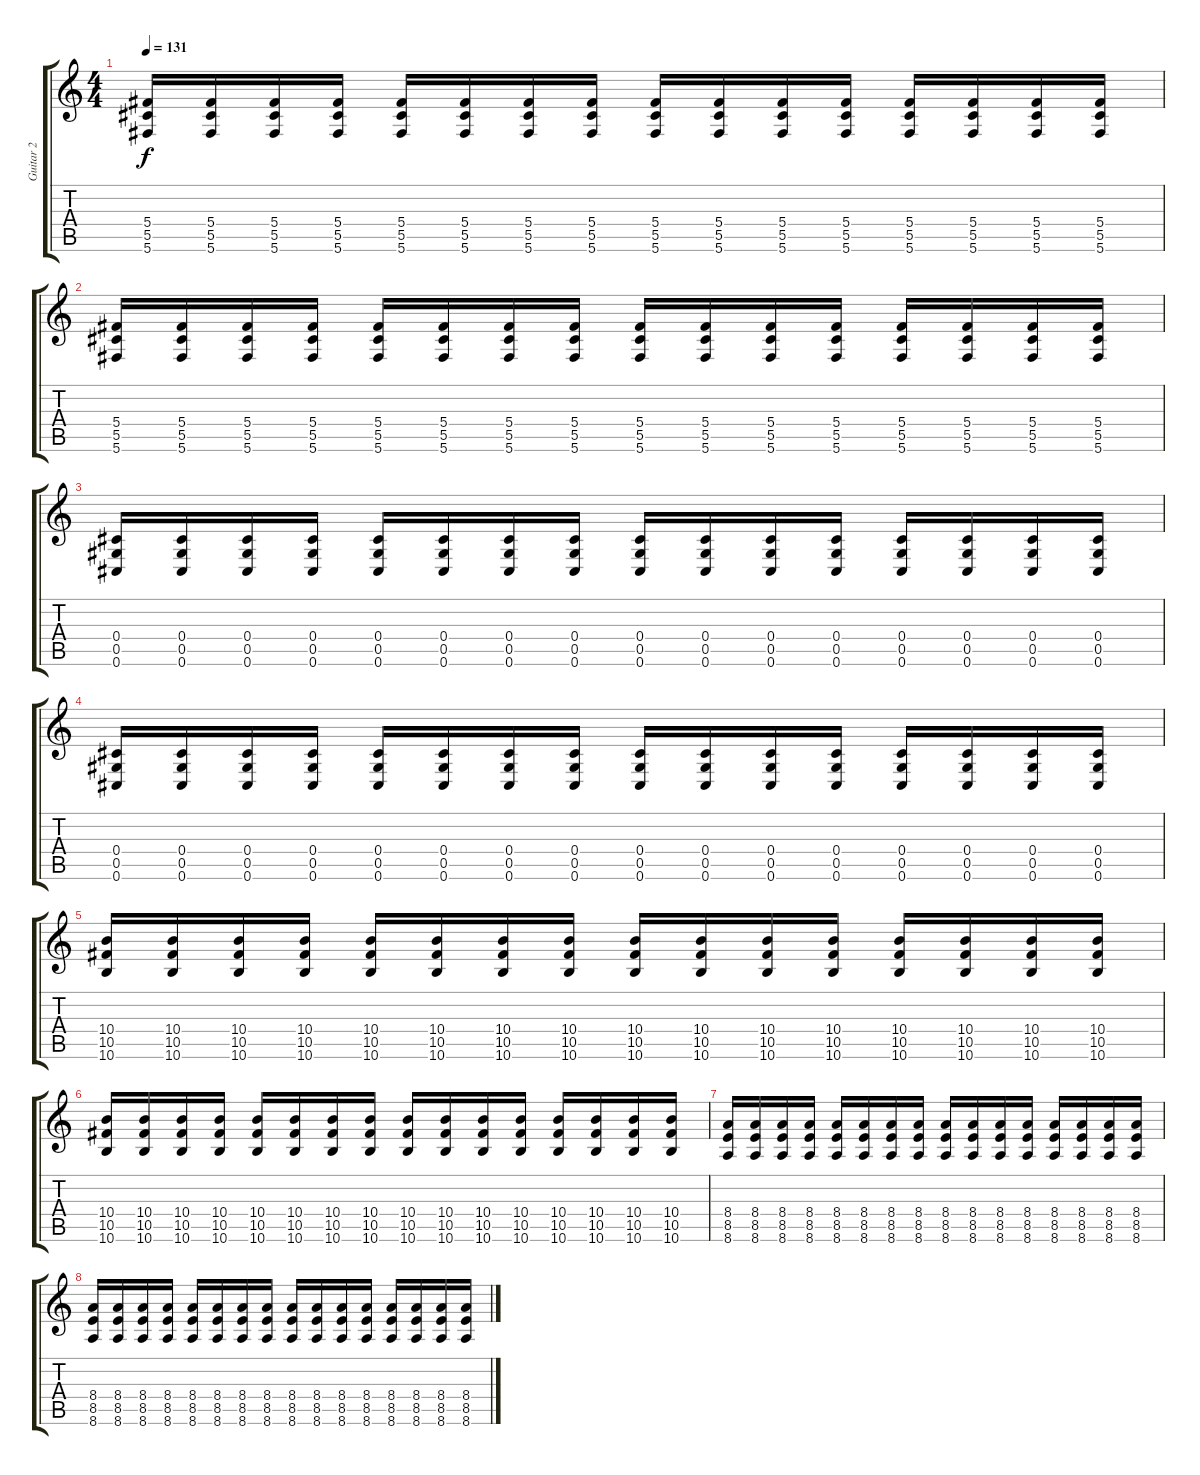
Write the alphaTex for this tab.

\track ("Guitar 2" "Guitar 2") {instrument distortionguitar}
\staff {score tabs}
\tuning (Eb4 Bb3 Gb3 Db3 Ab2 Db2) {hide}
\ts (4 4)
\tempo 131
\clef g2
\ks c
(5.4 5.5 5.6).16{dy f} (5.4 5.5 5.6).16 (5.4 5.5 5.6).16 (5.4 5.5 5.6).16 (5.4 5.5 5.6).16 (5.4 5.5 5.6).16 (5.4 5.5 5.6).16 (5.4 5.5 5.6).16 (5.4 5.5 5.6).16 (5.4 5.5 5.6).16 (5.4 5.5 5.6).16 (5.4 5.5 5.6).16 (5.4 5.5 5.6).16 (5.4 5.5 5.6).16 (5.4 5.5 5.6).16 (5.4 5.5 5.6).16 |
(5.4 5.5 5.6).16 (5.4 5.5 5.6).16 (5.4 5.5 5.6).16 (5.4 5.5 5.6).16 (5.4 5.5 5.6).16 (5.4 5.5 5.6).16 (5.4 5.5 5.6).16 (5.4 5.5 5.6).16 (5.4 5.5 5.6).16 (5.4 5.5 5.6).16 (5.4 5.5 5.6).16 (5.4 5.5 5.6).16 (5.4 5.5 5.6).16 (5.4 5.5 5.6).16 (5.4 5.5 5.6).16 (5.4 5.5 5.6).16 |
(0.4 0.5 0.6).16 (0.4 0.5 0.6).16 (0.4 0.5 0.6).16 (0.4 0.5 0.6).16 (0.4 0.5 0.6).16 (0.4 0.5 0.6).16 (0.4 0.5 0.6).16 (0.4 0.5 0.6).16 (0.4 0.5 0.6).16 (0.4 0.5 0.6).16 (0.4 0.5 0.6).16 (0.4 0.5 0.6).16 (0.4 0.5 0.6).16 (0.4 0.5 0.6).16 (0.4 0.5 0.6).16 (0.4 0.5 0.6).16 |
(0.4 0.5 0.6).16 (0.4 0.5 0.6).16 (0.4 0.5 0.6).16 (0.4 0.5 0.6).16 (0.4 0.5 0.6).16 (0.4 0.5 0.6).16 (0.4 0.5 0.6).16 (0.4 0.5 0.6).16 (0.4 0.5 0.6).16 (0.4 0.5 0.6).16 (0.4 0.5 0.6).16 (0.4 0.5 0.6).16 (0.4 0.5 0.6).16 (0.4 0.5 0.6).16 (0.4 0.5 0.6).16 (0.4 0.5 0.6).16 |
(10.4 10.5 10.6).16 (10.4 10.5 10.6).16 (10.4 10.5 10.6).16 (10.4 10.5 10.6).16 (10.4 10.5 10.6).16 (10.4 10.5 10.6).16 (10.4 10.5 10.6).16 (10.4 10.5 10.6).16 (10.4 10.5 10.6).16 (10.4 10.5 10.6).16 (10.4 10.5 10.6).16 (10.4 10.5 10.6).16 (10.4 10.5 10.6).16 (10.4 10.5 10.6).16 (10.4 10.5 10.6).16 (10.4 10.5 10.6).16 |
(10.4 10.5 10.6).16 (10.4 10.5 10.6).16 (10.4 10.5 10.6).16 (10.4 10.5 10.6).16 (10.4 10.5 10.6).16 (10.4 10.5 10.6).16 (10.4 10.5 10.6).16 (10.4 10.5 10.6).16 (10.4 10.5 10.6).16 (10.4 10.5 10.6).16 (10.4 10.5 10.6).16 (10.4 10.5 10.6).16 (10.4 10.5 10.6).16 (10.4 10.5 10.6).16 (10.4 10.5 10.6).16 (10.4 10.5 10.6).16 |
(8.4 8.5 8.6).16 (8.4 8.5 8.6).16 (8.4 8.5 8.6).16 (8.4 8.5 8.6).16 (8.4 8.5 8.6).16 (8.4 8.5 8.6).16 (8.4 8.5 8.6).16 (8.4 8.5 8.6).16 (8.4 8.5 8.6).16 (8.4 8.5 8.6).16 (8.4 8.5 8.6).16 (8.4 8.5 8.6).16 (8.4 8.5 8.6).16 (8.4 8.5 8.6).16 (8.4 8.5 8.6).16 (8.4 8.5 8.6).16 |
(8.4 8.5 8.6).16 (8.4 8.5 8.6).16 (8.4 8.5 8.6).16 (8.4 8.5 8.6).16 (8.4 8.5 8.6).16 (8.4 8.5 8.6).16 (8.4 8.5 8.6).16 (8.4 8.5 8.6).16 (8.4 8.5 8.6).16 (8.4 8.5 8.6).16 (8.4 8.5 8.6).16 (8.4 8.5 8.6).16 (8.4 8.5 8.6).16 (8.4 8.5 8.6).16 (8.4 8.5 8.6).16 (8.4 8.5 8.6).16
